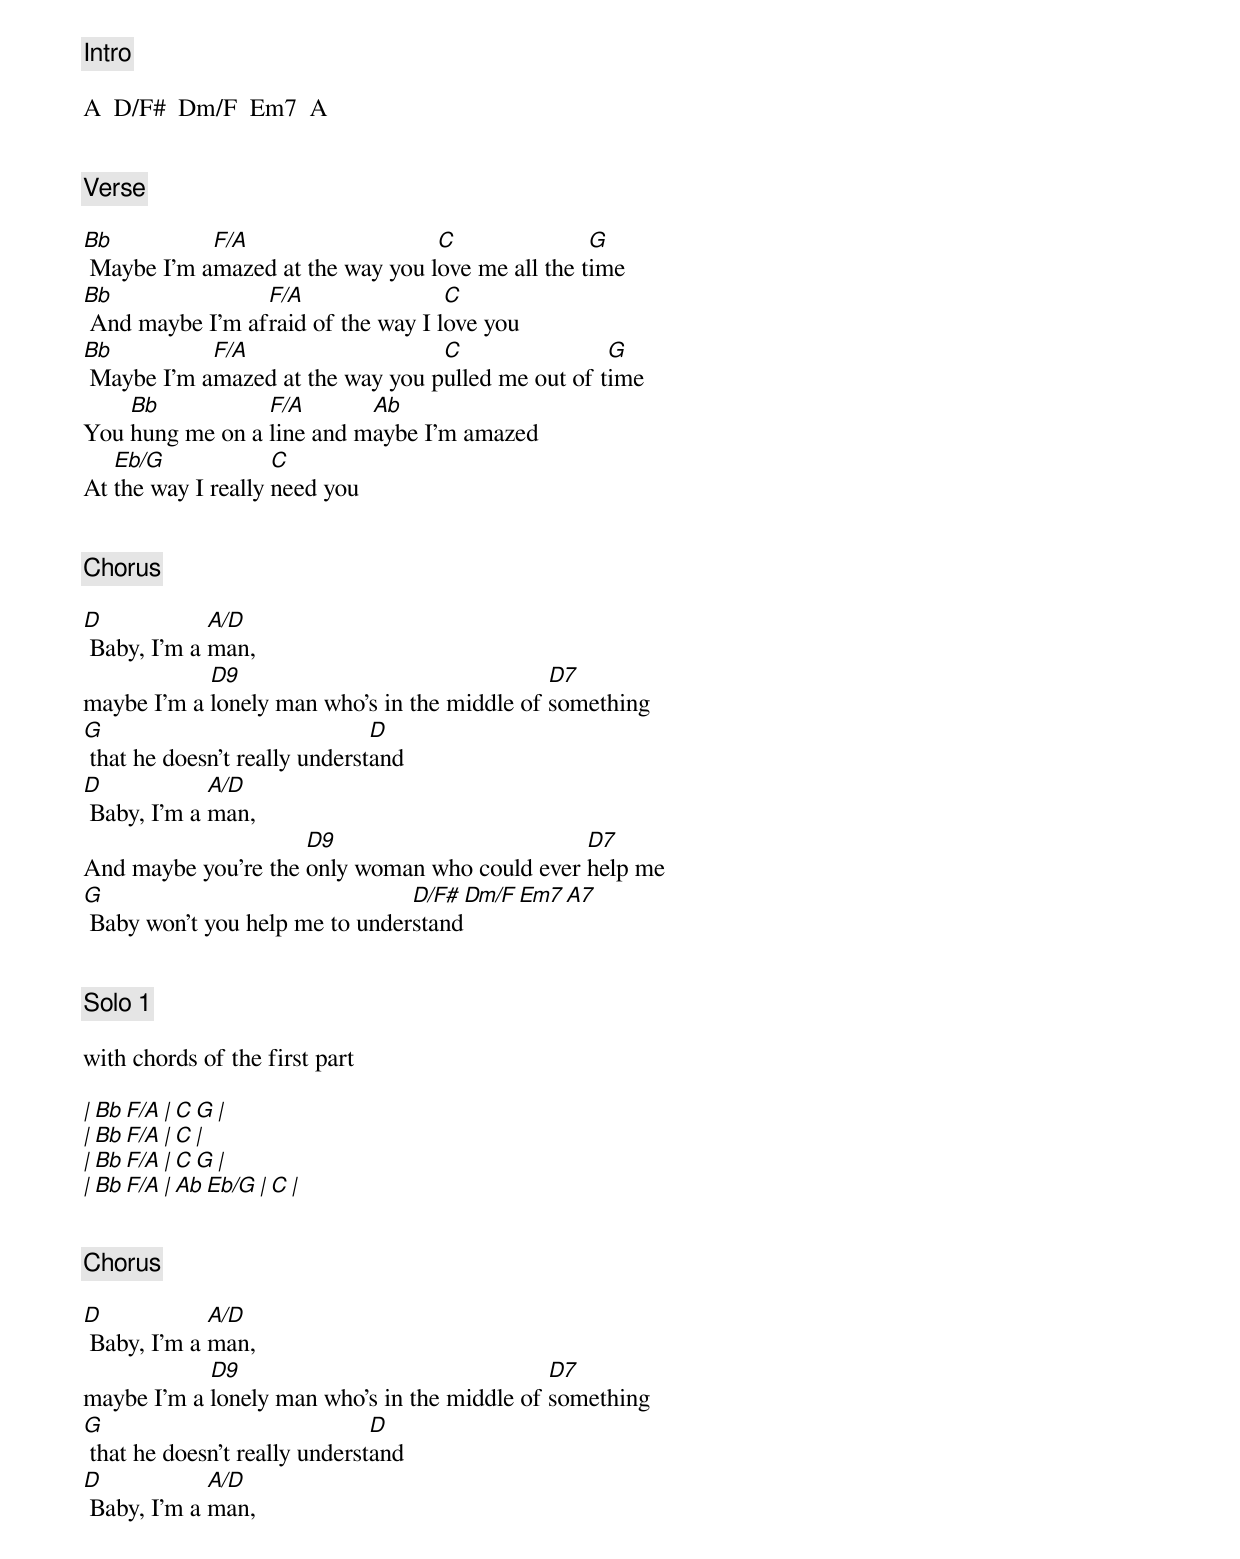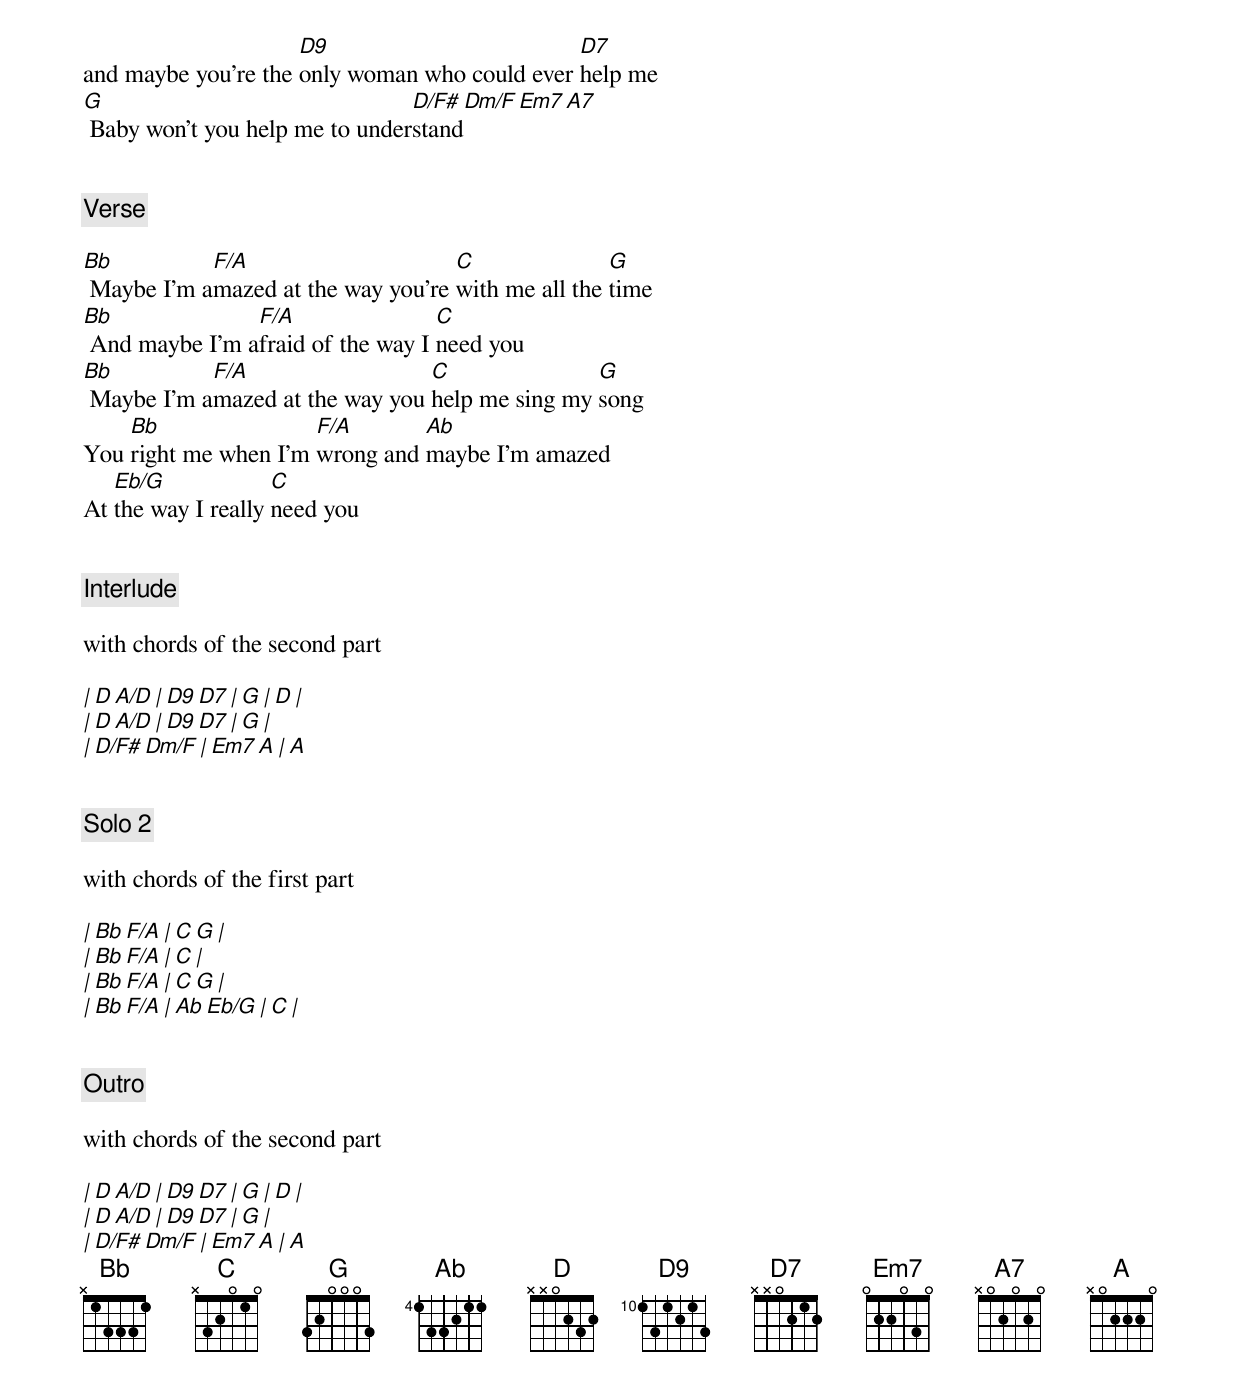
[Intro]

A  D/F#  Dm/F  Em7  A


[Verse]

Bb          F/A                   C               G
 Maybe I'm amazed at the way you love me all the time
Bb               F/A                C
 And maybe I'm afraid of the way I love you
Bb          F/A                   C                G
 Maybe I'm amazed at the way you pulled me out of time
    Bb           F/A       Ab
You hung me on a line and maybe I'm amazed
   Eb/G             C
At the way I really need you


[Chorus]

D            A/D
 Baby, I'm a man,
            D9                                D7
maybe I'm a lonely man who's in the middle of something
G                              D
 that he doesn't really understand
D            A/D
 Baby, I'm a man,
                     D9                        D7
And maybe you're the only woman who could ever help me
G                               D/F#   Dm/F   Em7   A7
 Baby won't you help me to understand


[Solo 1]

with chords of the first part

| Bb F/A | C G |
| Bb F/A | C |
| Bb F/A | C G |
| Bb F/A | Ab Eb/G | C |


[Chorus]

D            A/D
 Baby, I'm a man,
            D9                                D7
maybe I'm a lonely man who's in the middle of something
G                              D
 that he doesn't really understand
D            A/D
 Baby, I'm a man,
                     D9                        D7
and maybe you're the only woman who could ever help me
G                               D/F#   Dm/F   Em7   A7
 Baby won't you help me to understand


[Verse]

Bb          F/A                     C               G
 Maybe I'm amazed at the way you're with me all the time
Bb              F/A                C
 And maybe I'm afraid of the way I need you
Bb          F/A                  C               G
 Maybe I'm amazed at the way you help me sing my song
    Bb                F/A       Ab
You right me when I'm wrong and maybe I'm amazed
   Eb/G             C
At the way I really need you


[Interlude]

with chords of the second part

| D A/D | D9    D7 | G | D |
| D A/D | D9    D7 | G |
| D/F# Dm/F | Em7 A | A


[Solo 2]

with chords of the first part

| Bb F/A | C G |
| Bb F/A | C |
| Bb F/A | C G |
| Bb F/A | Ab Eb/G | C |


[Outro]

with chords of the second part

| D A/D | D9    D7 | G | D |
| D A/D | D9    D7 | G |
| D/F# Dm/F | Em7 A | A
